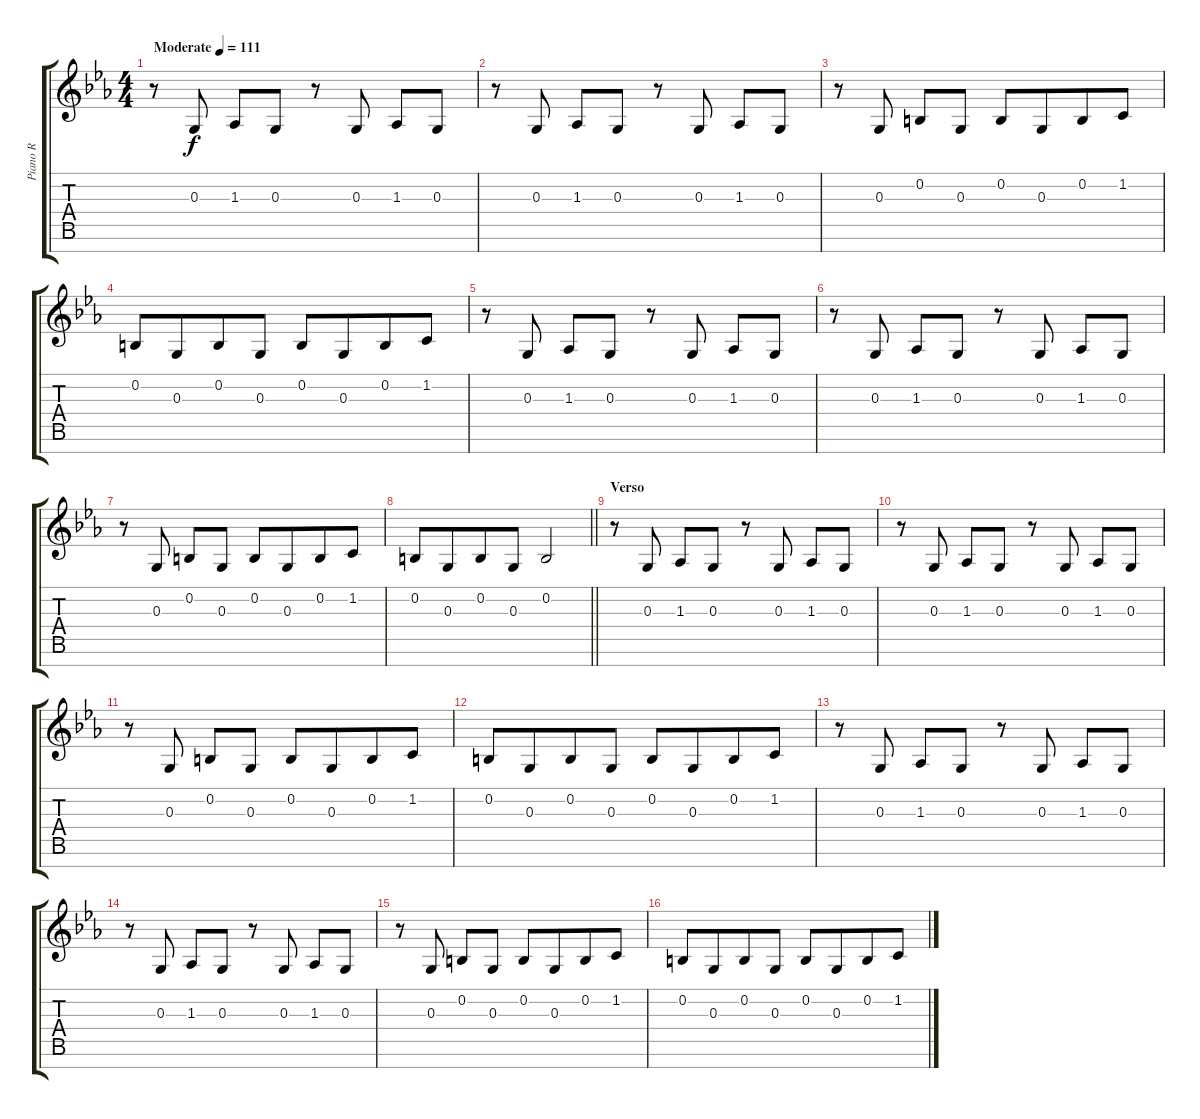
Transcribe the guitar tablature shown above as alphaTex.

\track ("Piano R" "Piano R") {instrument acousticgrandpiano}
\staff {score tabs}
\tuning (E4 B3 G3 D3 A2 E2 B1) {hide}
\ts (4 4)
\tempo (111 "Moderate")
\clef g2
\ks eb
r.8{txt "" dy f instrument acousticgrandpiano} 0.3.8 1.3.8 0.3.8 r.8 0.3.8 1.3.8 0.3.8 |
r.8 0.3.8 1.3.8 0.3.8 r.8 0.3.8 1.3.8 0.3.8 |
r.8 0.3.8 0.2.8 0.3.8 0.2.8 0.3.8{beam merge} 0.2.8 1.2.8 |
0.2.8 0.3.8{beam merge} 0.2.8 0.3.8 0.2.8 0.3.8{beam merge} 0.2.8 1.2.8 |
r.8 0.3.8 1.3.8 0.3.8 r.8 0.3.8 1.3.8 0.3.8 |
r.8 0.3.8 1.3.8 0.3.8 r.8 0.3.8 1.3.8 0.3.8 |
r.8 0.3.8 0.2.8 0.3.8 0.2.8 0.3.8{beam merge} 0.2.8 1.2.8 |
\barLineRight lightlight
0.2.8 0.3.8{beam merge} 0.2.8 0.3.8 0.2.2 |
\section ("" "Verso")
r.8 0.3.8 1.3.8 0.3.8 r.8 0.3.8 1.3.8 0.3.8 |
r.8 0.3.8 1.3.8 0.3.8 r.8 0.3.8 1.3.8 0.3.8 |
r.8 0.3.8 0.2.8 0.3.8 0.2.8 0.3.8{beam merge} 0.2.8 1.2.8 |
0.2.8 0.3.8{beam merge} 0.2.8 0.3.8 0.2.8 0.3.8{beam merge} 0.2.8 1.2.8 |
r.8 0.3.8 1.3.8 0.3.8 r.8 0.3.8 1.3.8 0.3.8 |
r.8 0.3.8 1.3.8 0.3.8 r.8 0.3.8 1.3.8 0.3.8 |
r.8 0.3.8 0.2.8 0.3.8 0.2.8 0.3.8{beam merge} 0.2.8 1.2.8 |
0.2.8 0.3.8{beam merge} 0.2.8 0.3.8 0.2.8 0.3.8{beam merge} 0.2.8 1.2.8
